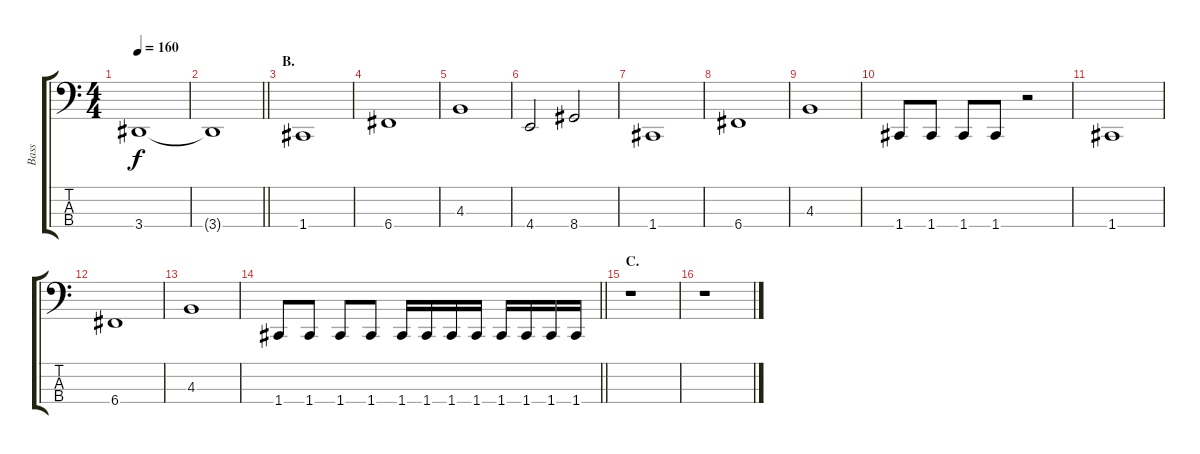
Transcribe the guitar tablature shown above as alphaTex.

\track ("Bass" "Bass") {instrument electricbasspick}
\staff {score tabs}
\tuning (F2 C2 G1 C1) {hide}
\ts (4 4)
\tempo 160
\clef f4
\ks c
3.4.1{dy f} |
\barLineRight lightlight
3.4{t}.1 |
\section ("" "B.")
1.4.1 |
6.4.1 |
4.3.1 |
4.4.2 8.4.2 |
1.4.1 |
6.4.1 |
4.3.1 |
1.4.8 1.4.8 1.4.8 1.4.8 r.2 |
1.4.1 |
6.4.1 |
4.3.1 |
\barLineRight lightlight
1.4.8 1.4.8 1.4.8 1.4.8 1.4.16 1.4.16 1.4.16 1.4.16 1.4.16 1.4.16 1.4.16 1.4.16 |
\section ("" "C.")
r.1 |
r.1
